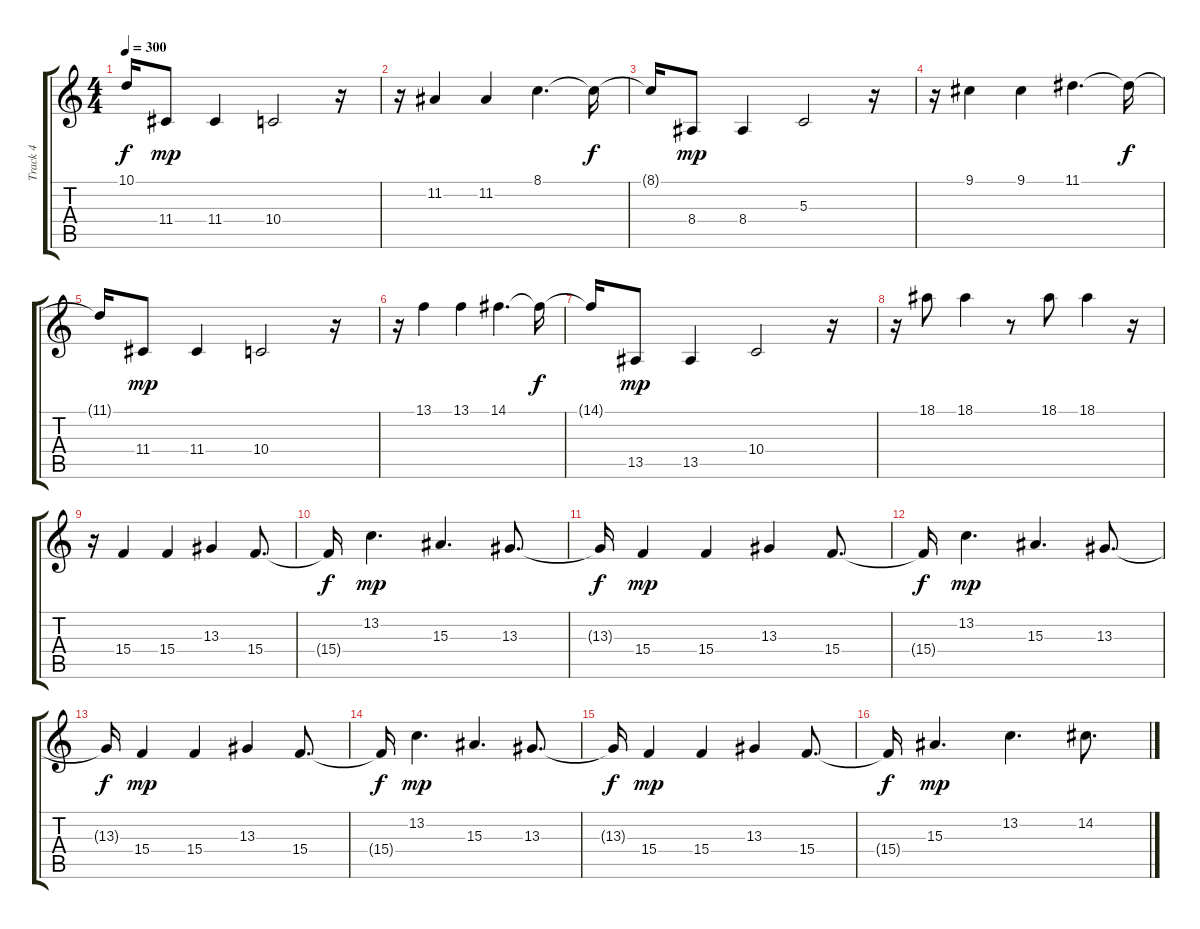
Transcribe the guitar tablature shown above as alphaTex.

\track ("Track 4" "Track 4") {instrument lead2sawtooth}
\staff {score tabs}
\tuning (E4 B3 G3 D3 A2 E2) {hide}
\ts (4 4)
\tempo 300
\clef g2
\ks c
10.1{t}.16{dy f} 11.4.8{dy mp} 11.4.4 10.4.2 r.16 |
r.16 11.2.4 11.2.4 8.1.4{d} 8.1{t}.16{dy f} |
8.1{t}.16 8.4.8{dy mp} 8.4.4 5.3.2 r.16 |
r.16 9.1.4 9.1.4 11.1.4{d} 11.1{t}.16{dy f} |
11.1{t}.16 11.4.8{dy mp} 11.4.4 10.4.2 r.16 |
r.16 13.1.4 13.1.4 14.1.4{d} 14.1{t}.16{dy f} |
14.1{t}.16 13.5.8{dy mp} 13.5.4 10.4.2 r.16 |
r.16 18.1.8 18.1.4 r.8 18.1.8 18.1.4 r.16 |
r.16 15.4.4 15.4.4 13.3.4 15.4.8{d} |
15.4{t}.16{dy f} 13.2.4{d dy mp} 15.3.4{d} 13.3.8{d} |
13.3{t}.16{dy f} 15.4.4{dy mp} 15.4.4 13.3.4 15.4.8{d} |
15.4{t}.16{dy f} 13.2.4{d dy mp} 15.3.4{d} 13.3.8{d} |
13.3{t}.16{dy f} 15.4.4{dy mp} 15.4.4 13.3.4 15.4.8{d} |
15.4{t}.16{dy f} 13.2.4{d dy mp} 15.3.4{d} 13.3.8{d} |
13.3{t}.16{dy f} 15.4.4{dy mp} 15.4.4 13.3.4 15.4.8{d} |
15.4{t}.16{dy f} 15.3.4{d dy mp} 13.2.4{d} 14.2.8{d}
